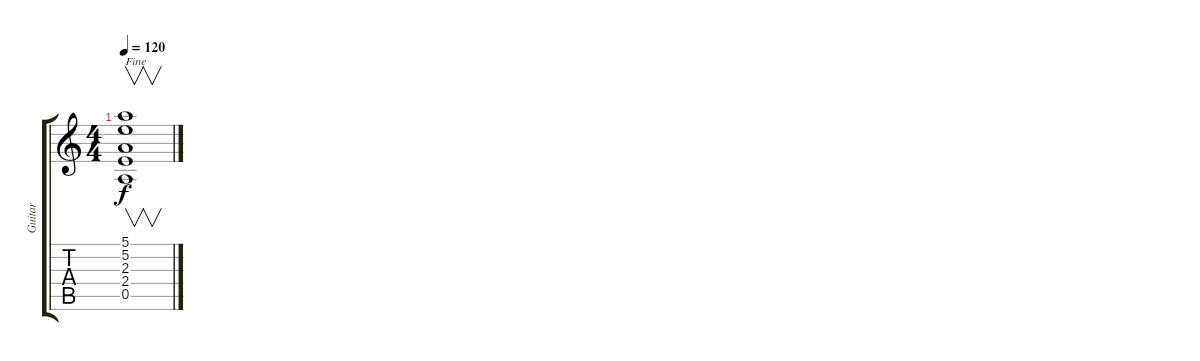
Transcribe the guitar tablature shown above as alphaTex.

\track ("Guitar" "Guitar") {instrument acousticguitarnylon}
\staff {score tabs}
\tuning (E4 B3 G3 D3 A2 E2) {hide}
\ts (4 4)
\tempo 120
\clef g2
\ks c
(5.1 5.2 2.3 2.4 0.5).1{v txt "Fine" dy f}
